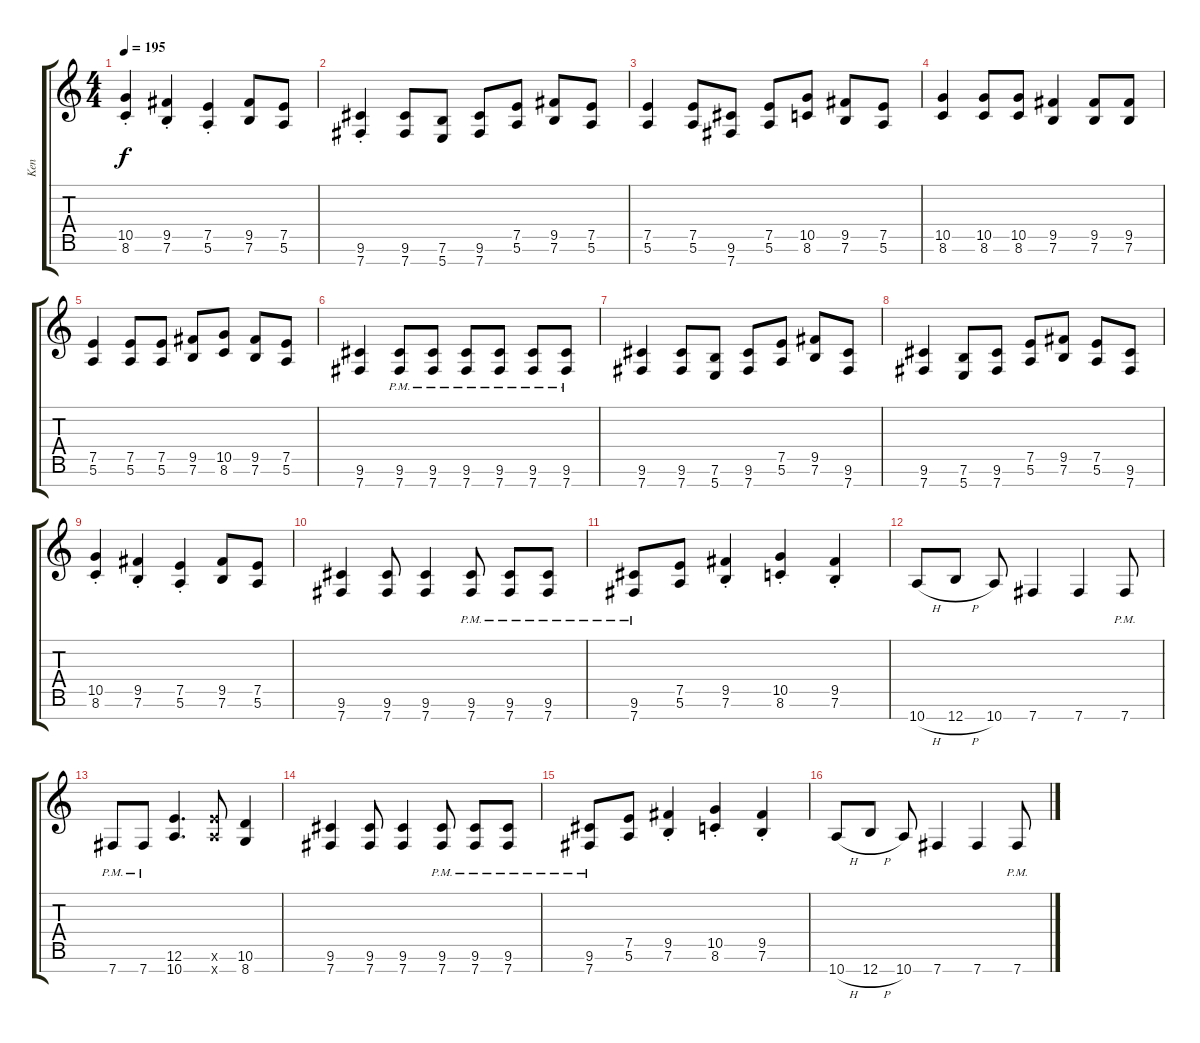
\track ("Ken" "Ken") {instrument distortionguitar}
\staff {score tabs}
\tuning (E4 B3 G3 D3 A2 E2 B1) {hide}
\ts (4 4)
\tempo 195
\clef g2
\ks c
(10.5{st} 8.6{st}).4{dy f} (9.5{st} 7.6{st}).4 (7.5{st} 5.6{st}).4 (9.5 7.6).8 (7.5 5.6).8 |
(9.6 7.7{st}).4 (9.6 7.7).8 (7.6 5.7).8 (9.6 7.7).8 (7.5 5.6).8 (9.5 7.6).8 (7.5 5.6).8 |
(7.5 5.6).4 (7.5 5.6).8 (9.6 7.7).8 (7.5 5.6).8 (10.5 8.6).8 (9.5 7.6).8 (7.5 5.6).8 |
(10.5 8.6).4 (10.5 8.6).8 (10.5 8.6).8 (9.5 7.6).4 (9.5 7.6).8 (9.5 7.6).8 |
(7.5 5.6).4 (7.5 5.6).8 (7.5 5.6).8 (9.5 7.6).8 (10.5 8.6).8 (9.5 7.6).8 (7.5 5.6).8 |
(9.6 7.7).4 (9.6{pm} 7.7{pm}).8 (9.6{pm} 7.7{pm}).8 (9.6{pm} 7.7{pm}).8 (9.6{pm} 7.7{pm}).8 (9.6{pm} 7.7{pm}).8 (9.6{pm} 7.7{pm}).8 |
(9.6 7.7).4 (9.6 7.7).8 (7.6 5.7).8 (9.6 7.7).8 (7.5 5.6).8 (9.5 7.6).8 (9.6 7.7).8 |
(9.6 7.7).4 (7.6 5.7).8 (9.6 7.7).8 (7.5 5.6).8 (9.5 7.6).8 (7.5 5.6).8 (9.6 7.7).8 |
(10.5{st} 8.6{st}).4 (9.5{st} 7.6{st}).4 (7.5{st} 5.6{st}).4 (9.5 7.6).8 (7.5 5.6).8 |
(9.6 7.7).4 (9.6 7.7).8 (9.6 7.7).4 (9.6{pm} 7.7{pm}).8 (9.6{pm} 7.7{pm}).8 (9.6{pm} 7.7{pm}).8 |
(9.6{pm} 7.7{pm}).8 (7.5 5.6).8 (9.5{st} 7.6{st}).4 (10.5{st} 8.6{st}).4 (9.5{st} 7.6{st}).4 |
10.7{h}.8 12.7{h}.8 10.7.8 7.7.4 7.7.4 7.7{pm}.8 |
7.7{pm}.8 7.7{pm}.8 (12.6 10.7).4{d} (12.6{x} 10.7{x}).8 (10.6 8.7).4 |
(9.6 7.7).4 (9.6 7.7).8 (9.6 7.7).4 (9.6{pm} 7.7{pm}).8 (9.6{pm} 7.7{pm}).8 (9.6{pm} 7.7{pm}).8 |
(9.6{pm} 7.7{pm}).8 (7.5 5.6).8 (9.5{st} 7.6{st}).4 (10.5{st} 8.6{st}).4 (9.5{st} 7.6{st}).4 |
10.7{h}.8 12.7{h}.8 10.7.8 7.7.4 7.7.4 7.7{pm}.8
